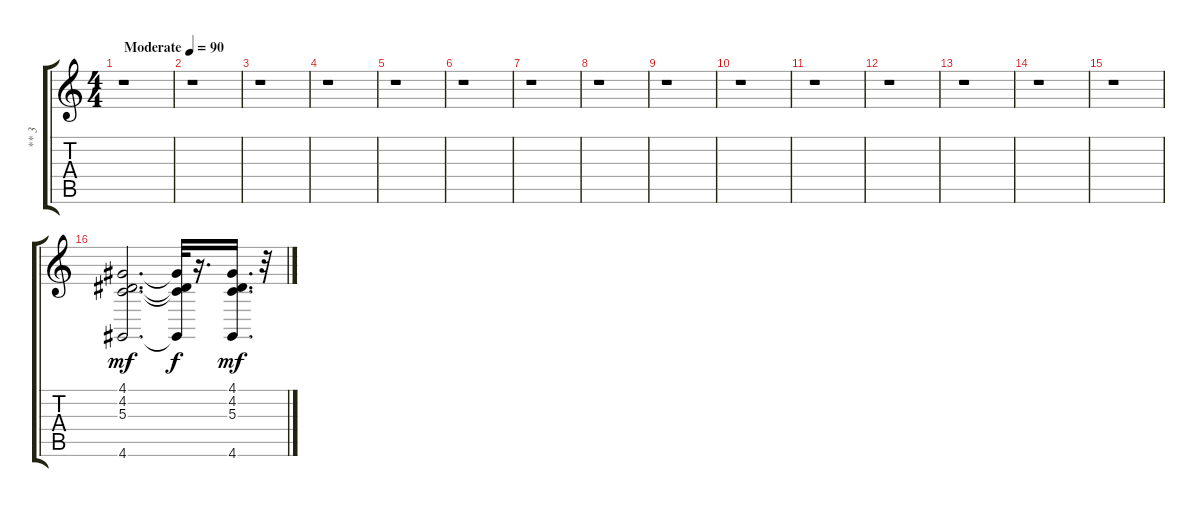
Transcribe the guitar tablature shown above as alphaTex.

\track ("** 3" "** 3") {instrument synthstrings2}
\staff {score tabs}
\tuning (E4 B3 G3 D3 A2 E2) {hide}
\ts (4 4)
\tempo (90 "Moderate")
\clef g2
\ks c
r.1{dy mf instrument synthstrings2} |
r.1 |
r.1 |
r.1 |
r.1 |
r.1 |
r.1 |
r.1 |
r.1 |
r.1 |
r.1 |
r.1 |
r.1 |
r.1 |
r.1 |
(4.1 4.2 5.3 4.6).2{d} (4.1{t} 4.2{t} 5.3{t} 4.6{t}).32{dy f} r.16{d} (4.1 4.2 5.3 4.6).16{d dy mf} r.32
